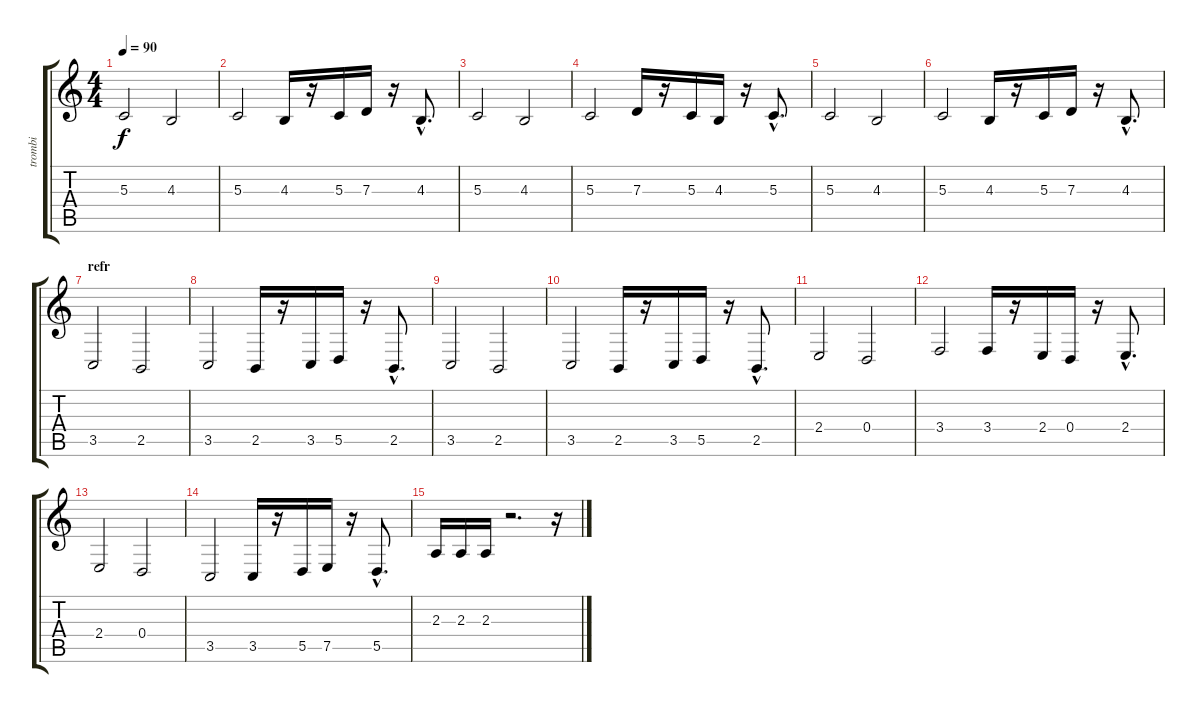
\track ("trombi" "trombi") {instrument trombone}
\staff {score tabs}
\tuning (E4 B3 G3 D3 A2 E2) {hide}
\ts (4 4)
\tempo 90
\clef g2
\ks c
5.3.2{dy f} 4.3.2 |
5.3.2 4.3.16 r.16 5.3.16 7.3.16 r.16 4.3{hac}.8{d} |
5.3.2 4.3.2 |
5.3.2 7.3.16 r.16 5.3.16 4.3.16 r.16 5.3{hac}.8{d} |
5.3.2 4.3.2 |
5.3.2 4.3.16 r.16 5.3.16 7.3.16 r.16 4.3{hac}.8{d} |
\section ("" "refr")
3.5.2 2.5.2 |
3.5.2 2.5.16 r.16 3.5.16 5.5.16 r.16 2.5{hac}.8{d} |
3.5.2 2.5.2 |
3.5.2 2.5.16 r.16 3.5.16 5.5.16 r.16 2.5{hac}.8{d} |
2.4.2 0.4.2 |
3.4.2 3.4.16 r.16 2.4.16 0.4.16 r.16 2.4{hac}.8{d} |
2.4.2 0.4.2 |
3.5.2 3.5.16 r.16 5.5.16 7.5.16 r.16 5.5{hac}.8{d} |
2.3.16 2.3.16 2.3.16 r.2{d} r.16
